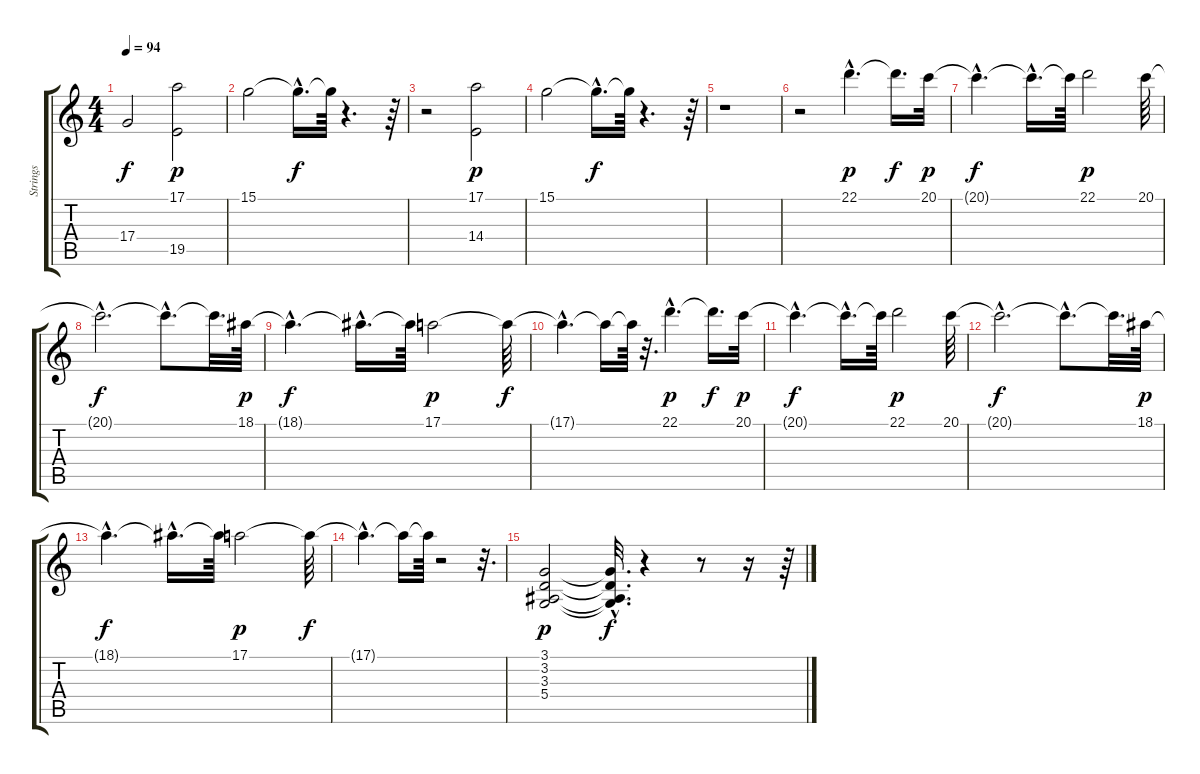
\track ("Strings" "Strings") {instrument synthstrings2}
\staff {score tabs}
\tuning (E4 B3 G3 D3 A2 E2) {hide}
\ts (4 4)
\tempo 94
\clef g2
\ks c
17.4{t}.2{dy f} (17.1 19.5).2{dy p} |
15.1.2 15.1{hac t}.16{d dy f} 15.1{t}.64 r.4{d} r.64 |
r.2 (17.1 14.4).2{dy p} |
15.1.2 15.1{hac t}.16{d dy f} 15.1{t}.64 r.4{d} r.64 |
r.1 |
r.2 22.1{hac}.4{d dy p} 22.1{t}.16{d dy f} 20.1.32{dy p} |
20.1{hac t}.4{d dy f} 20.1{hac t}.16{d} 20.1{t}.64 22.1.2{dy p} 20.1.64 |
20.1{hac t}.2{d dy f} 20.1{hac t}.8{d} 20.1{t}.32{d} 18.1.64{dy p} |
18.1{hac t}.4{d dy f} 18.1{hac t}.16{d} 18.1{t}.64 17.1.2{dy p} 17.1{t}.64{dy f} |
17.1{hac t}.4{d} 17.1{t}.16 17.1{t}.64 r.32{d} 22.1{hac}.4{d dy p} 22.1{t}.16{d dy f} 20.1.32{dy p} |
20.1{hac t}.4{d dy f} 20.1{hac t}.16{d} 20.1{t}.64 22.1.2{dy p} 20.1.64 |
20.1{hac t}.2{d dy f} 20.1{hac t}.8{d} 20.1{t}.32{d} 18.1.64{dy p} |
18.1{hac t}.4{d dy f} 18.1{hac t}.16{d} 18.1{t}.64 17.1.2{dy p} 17.1{t}.64{dy f} |
17.1{hac t}.4{d} 17.1{t}.16 17.1{t}.64 r.2 r.32{d} |
(3.1 3.2 3.3 5.4).2{dy p} (3.1{t} 3.2{hac t} 3.3{t} 5.4{t}).32{d dy f} r.4 r.8 r.16 r.64
